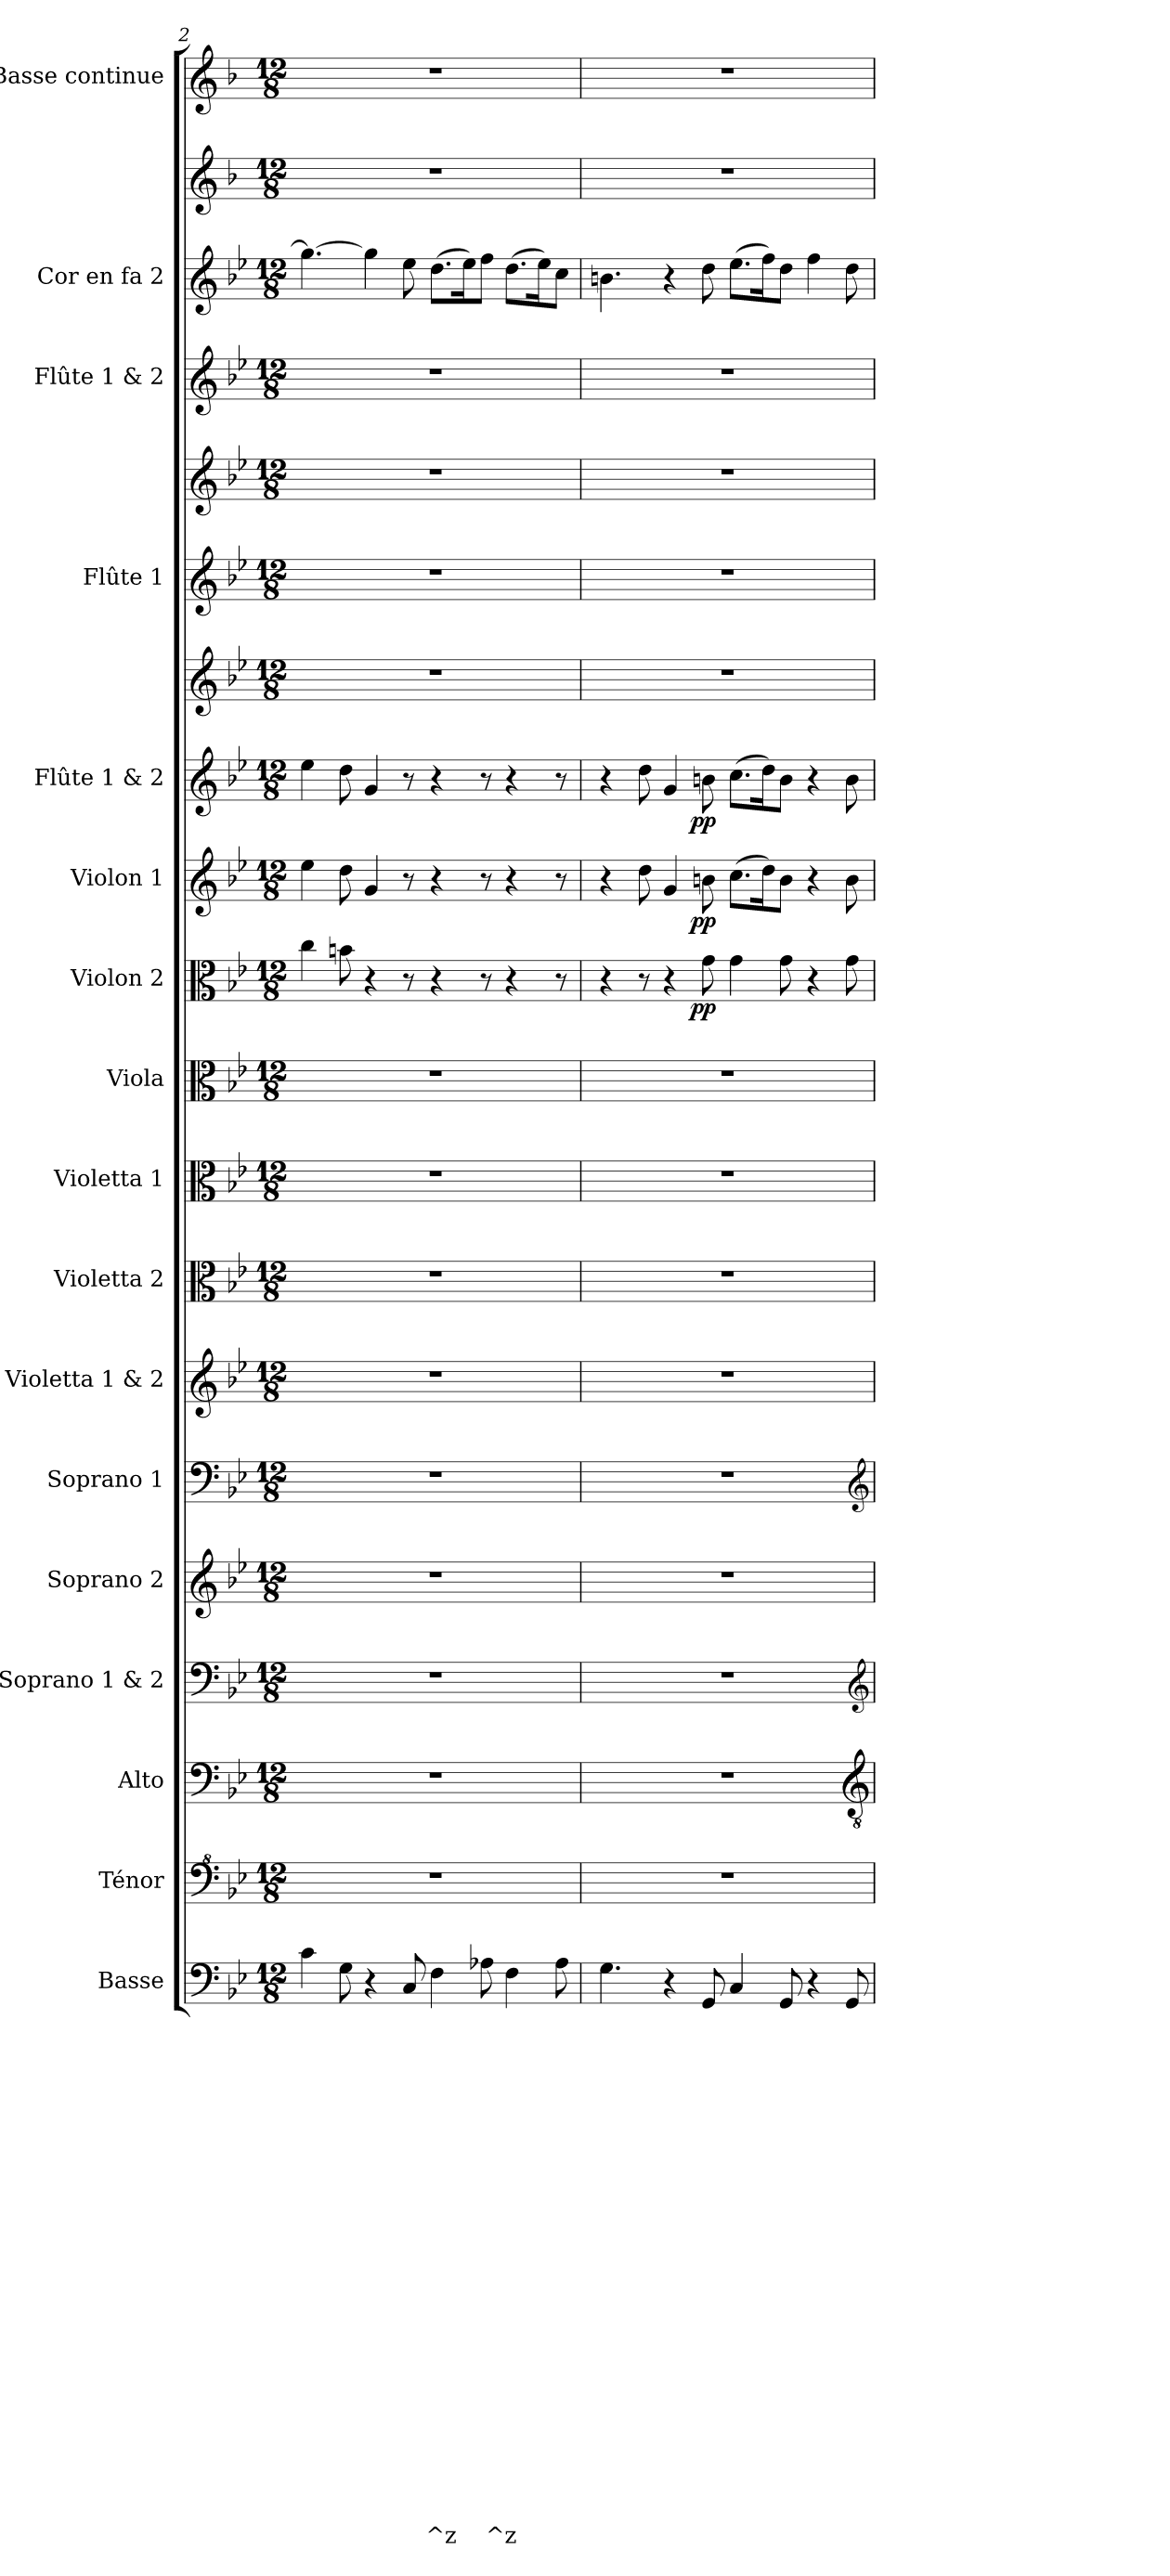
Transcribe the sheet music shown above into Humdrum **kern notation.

**kern	**text	**text	**text	**text	**text	**text	**text	**text	**text	**text	**text	**text	**text	**text	**text	**text	**text	**text	**text	**text	**text	**text	**text	**text	**kern	**kern	**kern	**kern	**kern	**kern	**kern	**kern	**kern	**kern	**dynam	**kern	**dynam	**kern	**kern	**dynam	**kern	**kern	**kern	**kern	**kern	**kern
*part17	*part17	*part17	*part17	*part17	*part17	*part17	*part17	*part17	*part17	*part17	*part17	*part17	*part17	*part17	*part17	*part17	*part17	*part17	*part17	*part17	*part17	*part17	*part17	*part17	*part16	*part15	*part14	*part13	*part12	*part11	*part10	*part9	*part8	*part7	*part7	*part6	*part6	*part5	*part5	*part5	*part4	*part4	*part3	*part2	*part2	*part1
*staff20	*staff20	*staff20	*staff20	*staff20	*staff20	*staff20	*staff20	*staff20	*staff20	*staff20	*staff20	*staff20	*staff20	*staff20	*staff20	*staff20	*staff20	*staff20	*staff20	*staff20	*staff20	*staff20	*staff20	*staff20	*staff19	*staff18	*staff17	*staff16	*staff15	*staff14	*staff13	*staff12	*staff11	*staff10	*staff10	*staff9	*staff9	*staff8	*staff7	*staff7/8	*staff6	*staff5	*staff4	*staff3	*staff2	*staff1
*I"Basse	*	*	*	*	*	*	*	*	*	*	*	*	*	*	*	*	*	*	*	*	*	*	*	*	*I"Ténor	*I"Alto	*I"Soprano 1 & 2	*I"Soprano 2	*I"Soprano 1	*I"Violetta 1 & 2	*I"Violetta 2	*I"Violetta 1	*I"Viola	*I"Violon 2	*	*I"Violon 1	*	*I"Flûte 1 & 2	*	*	*I"Flûte 1	*	*I"Flûte 1 & 2	*I"Cor en fa 2	*	*I"Basse continue
*I'Bas	*	*	*	*	*	*	*	*	*	*	*	*	*	*	*	*	*	*	*	*	*	*	*	*	*I'T	*I'A	*I'Pno	*I'S 2	*I'S 1	*	*I'Vta 2	*I'Vta 1	*I'Vla	*I'Vln 2	*	*I'Vln 1	*	*I'Vln 1	*	*	*I'Fl 1	*	*	*I'Cor 2	*	*I'BC
*clefF4	*	*	*	*	*	*	*	*	*	*	*	*	*	*	*	*	*	*	*	*	*	*	*	*	*clefF^4	*clefF4	*clefF4	*clefG2	*clefF4	*clefG2	*clefC3	*clefC3	*clefC3	*clefC3	*	*clefG2	*	*clefG2	*clefG2	*	*clefG2	*clefG2	*clefG2	*clefG2	*clefG2	*clefG2
*ITrd7c12	*	*	*	*	*	*	*	*	*	*	*	*	*	*	*	*	*	*	*	*	*	*	*	*	*	*	*	*	*	*	*	*	*	*	*	*	*	*	*	*	*	*	*	*	*ITrd4c7	*ITrd4c7
*k[b-e-]	*	*	*	*	*	*	*	*	*	*	*	*	*	*	*	*	*	*	*	*	*	*	*	*	*k[b-e-]	*k[b-e-]	*k[b-e-]	*k[b-e-]	*k[b-e-]	*k[b-e-]	*k[b-e-]	*k[b-e-]	*k[b-e-]	*k[b-e-]	*	*k[b-e-]	*	*k[b-e-]	*k[b-e-]	*	*k[b-e-]	*k[b-e-]	*k[b-e-]	*k[b-e-]	*k[b-e-]	*k[b-e-]
*B-:	*	*	*	*	*	*	*	*	*	*	*	*	*	*	*	*	*	*	*	*	*	*	*	*	*B-:	*B-:	*B-:	*B-:	*B-:	*B-:	*B-:	*B-:	*B-:	*B-:	*	*B-:	*	*B-:	*B-:	*	*B-:	*B-:	*B-:	*B-:	*B-:	*B-:
*M12/8	*	*	*	*	*	*	*	*	*	*	*	*	*	*	*	*	*	*	*	*	*	*	*	*	*M12/8	*M12/8	*M12/8	*M12/8	*M12/8	*M12/8	*M12/8	*M12/8	*M12/8	*M12/8	*	*M12/8	*	*M12/8	*M12/8	*	*M12/8	*M12/8	*M12/8	*M12/8	*M12/8	*M12/8
=2	=2	=2	=2	=2	=2	=2	=2	=2	=2	=2	=2	=2	=2	=2	=2	=2	=2	=2	=2	=2	=2	=2	=2	=2	=2	=2	=2	=2	=2	=2	=2	=2	=2	=2	=2	=2	=2	=2	=2	=2	=2	=2	=2	=2	=2	=2
4C\	.	.	.	.	.	.	.	.	.	.	.	.	.	.	.	.	.	.	.	.	.	.	.	.	1.r	1.r	1.r	1.r	1.r	1.r	1.r	1.r	1.r	4cc\	.	4ee-\	.	4ee-\	1.r	.	1.r	1.r	1.r	4.gg\_	1.r	1.r
8GG\	.	.	.	.	.	.	.	.	.	.	.	.	.	.	.	.	.	.	.	.	.	.	.	.	.	.	.	.	.	.	.	.	.	8bn\	.	8dd\	.	8dd\	.	.	.	.	.	.	.	.
4r	.	.	.	.	.	.	.	.	.	.	.	.	.	.	.	.	.	.	.	.	.	.	.	.	.	.	.	.	.	.	.	.	.	4r	.	4g/	.	4g/	.	.	.	.	.	4gg\]	.	.
8CC/	.	.	.	.	.	.	.	.	.	.	.	.	.	.	.	.	.	.	.	.	.	.	.	.	.	.	.	.	.	.	.	.	.	8r	.	8r	.	8r	.	.	.	.	.	8ee-\	.	.
4FF\	.	.	.	.	.	.	.	.	.	.	.	.	.	.	.	.	.	.	.	.	.	.	.	^z	.	.	.	.	.	.	.	.	.	4r	.	4r	.	4r	.	.	.	.	.	(>8.dd\L	.	.
.	.	.	.	.	.	.	.	.	.	.	.	.	.	.	.	.	.	.	.	.	.	.	.	.	.	.	.	.	.	.	.	.	.	.	.	.	.	.	.	.	.	.	.	16ee-\k)	.	.
8AA-X\	.	.	.	.	.	.	.	.	.	.	.	.	.	.	.	.	.	.	.	.	.	.	.	.	.	.	.	.	.	.	.	.	.	8r	.	8r	.	8r	.	.	.	.	.	8ff\J	.	.
4FF\	.	.	.	.	.	.	.	.	.	.	.	.	.	.	.	.	.	.	.	.	.	.	.	^z	.	.	.	.	.	.	.	.	.	4r	.	4r	.	4r	.	.	.	.	.	(>8.dd\L	.	.
.	.	.	.	.	.	.	.	.	.	.	.	.	.	.	.	.	.	.	.	.	.	.	.	.	.	.	.	.	.	.	.	.	.	.	.	.	.	.	.	.	.	.	.	16ee-\k)	.	.
8AA-\	.	.	.	.	.	.	.	.	.	.	.	.	.	.	.	.	.	.	.	.	.	.	.	.	.	.	.	.	.	.	.	.	.	8r	.	8r	.	8r	.	.	.	.	.	8cc\J	.	.
=3	=3	=3	=3	=3	=3	=3	=3	=3	=3	=3	=3	=3	=3	=3	=3	=3	=3	=3	=3	=3	=3	=3	=3	=3	=3	=3	=3	=3	=3	=3	=3	=3	=3	=3	=3	=3	=3	=3	=3	=3	=3	=3	=3	=3	=3	=3
4.GG\	.	.	.	.	.	.	.	.	.	.	.	.	.	.	.	.	.	.	.	.	.	.	.	.	1.r	1.r	1.r	1.r	1.r	1.r	1.r	1.r	1.r	4r	.	4r	.	4r	1.r	.	1.r	1.r	1.r	4.bn\	1.r	1.r
.	.	.	.	.	.	.	.	.	.	.	.	.	.	.	.	.	.	.	.	.	.	.	.	.	.	.	.	.	.	.	.	.	.	8r	.	8dd\	.	8dd\	.	.	.	.	.	.	.	.
4r	.	.	.	.	.	.	.	.	.	.	.	.	.	.	.	.	.	.	.	.	.	.	.	.	.	.	.	.	.	.	.	.	.	4r	.	4g/	.	4g/	.	.	.	.	.	4r	.	.
!	!	!	!	!	!	!	!	!	!	!	!	!	!	!	!	!	!	!	!	!	!	!	!	!	!	!	!	!	!	!	!	!	!	!	!LO:DY:b:cj	!	!LO:DY:b:cj	!	!	!LO:DY:b=2:cj	!	!	!	!	!	!
8GGG/	.	.	.	.	.	.	.	.	.	.	.	.	.	.	.	.	.	.	.	.	.	.	.	.	.	.	.	.	.	.	.	.	.	8g\	pp	8bn\	pp	8bn\	.	pp	.	.	.	8dd\	.	.
4CC/	.	.	.	.	.	.	.	.	.	.	.	.	.	.	.	.	.	.	.	.	.	.	.	.	.	.	.	.	.	.	.	.	.	4g\	.	(>8.cc\L	.	(>8.cc\L	.	.	.	.	.	(>8.ee-\L	.	.
.	.	.	.	.	.	.	.	.	.	.	.	.	.	.	.	.	.	.	.	.	.	.	.	.	.	.	.	.	.	.	.	.	.	.	.	16dd\k)	.	16dd\k)	.	.	.	.	.	16ff\k)	.	.
8GGG/	.	.	.	.	.	.	.	.	.	.	.	.	.	.	.	.	.	.	.	.	.	.	.	.	.	.	.	.	.	.	.	.	.	8g\	.	8b\J	.	8b\J	.	.	.	.	.	8dd\J	.	.
4r	.	.	.	.	.	.	.	.	.	.	.	.	.	.	.	.	.	.	.	.	.	.	.	.	.	.	.	.	.	.	.	.	.	4r	.	4r	.	4r	.	.	.	.	.	4ff\	.	.
8GGG/	.	.	.	.	.	.	.	.	.	.	.	.	.	.	.	.	.	.	.	.	.	.	.	.	.	.	.	.	.	.	.	.	.	8g\	.	8b\	.	8b\	.	.	.	.	.	8dd\	.	.
*	*	*	*	*	*	*	*	*	*	*	*	*	*	*	*	*	*	*	*	*	*	*	*	*	*	*clefGv2	*clefG2	*	*clefG2	*	*	*	*	*	*	*	*	*	*	*	*	*	*	*	*	*
=	=	=	=	=	=	=	=	=	=	=	=	=	=	=	=	=	=	=	=	=	=	=	=	=	=	=	=	=	=	=	=	=	=	=	=	=	=	=	=	=	=	=	=	=	=	=
*-	*-	*-	*-	*-	*-	*-	*-	*-	*-	*-	*-	*-	*-	*-	*-	*-	*-	*-	*-	*-	*-	*-	*-	*-	*-	*-	*-	*-	*-	*-	*-	*-	*-	*-	*-	*-	*-	*-	*-	*-	*-	*-	*-	*-	*-	*-
